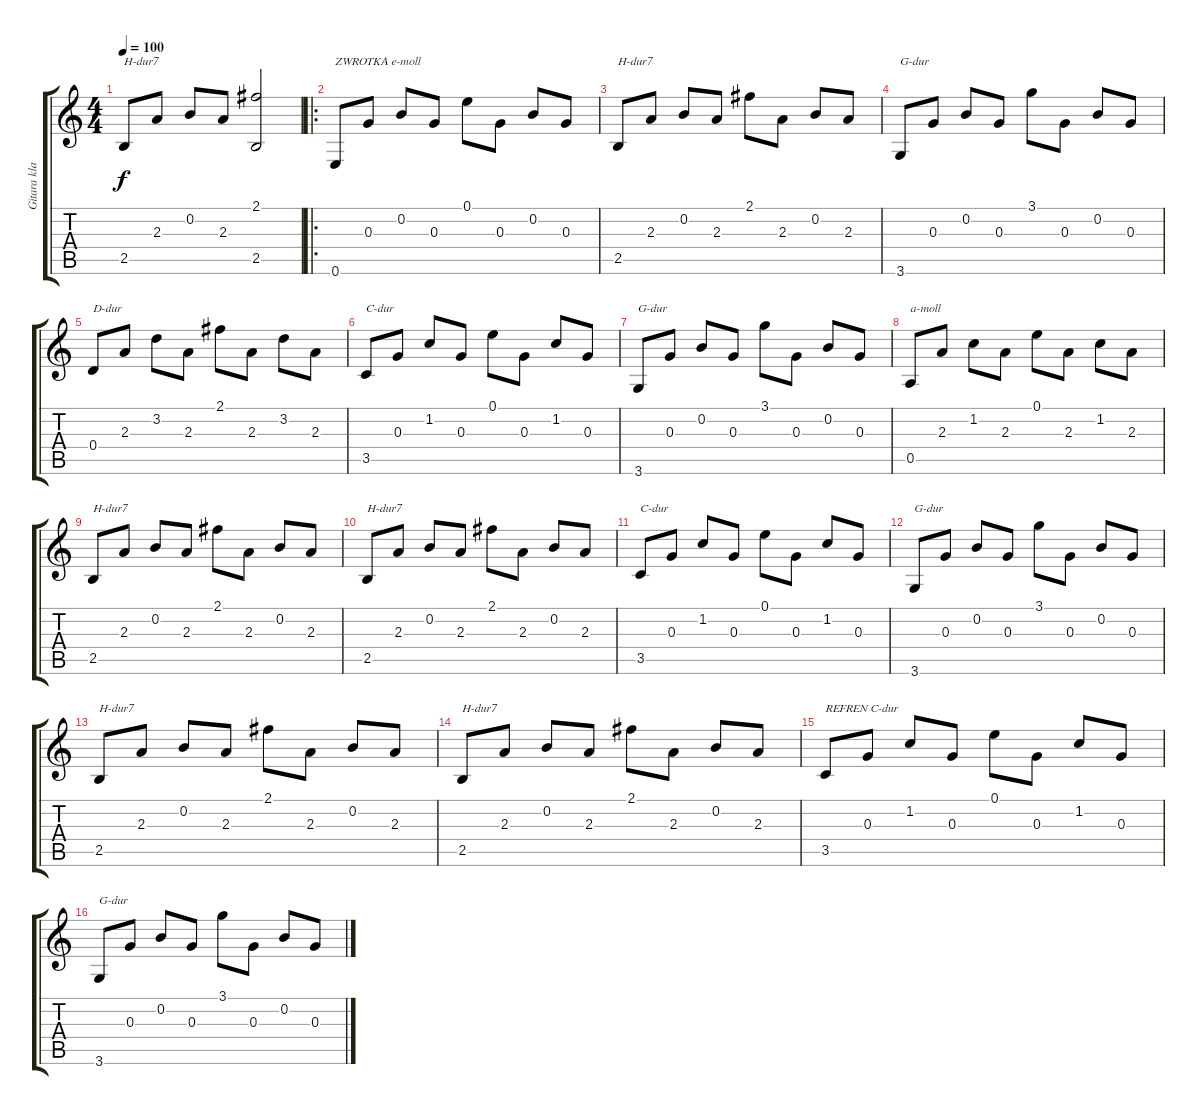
\track ("Gitara klasyczna" "Gitara kla") {instrument acousticguitarnylon}
\staff {score tabs}
\tuning (E4 B3 G3 D3 A2 E2) {hide}
\ts (4 4)
\tempo 100
\clef g2
\ks c
2.5.8{txt "H-dur7" dy f} 2.3.8 0.2.8 2.3.8 (2.1 2.5).2 |
\ro
0.6.8{txt "ZWROTKA e-moll"} 0.3.8 0.2.8 0.3.8 0.1.8 0.3.8 0.2.8 0.3.8 |
2.5.8{txt "H-dur7"} 2.3.8 0.2.8 2.3.8 2.1.8 2.3.8 0.2.8 2.3.8 |
3.6.8{txt "G-dur"} 0.3.8 0.2.8 0.3.8 3.1.8 0.3.8 0.2.8 0.3.8 |
0.4.8{txt "D-dur"} 2.3.8 3.2.8 2.3.8 2.1.8 2.3.8 3.2.8 2.3.8 |
3.5.8{txt "C-dur"} 0.3.8 1.2.8 0.3.8 0.1.8 0.3.8 1.2.8 0.3.8 |
3.6.8{txt "G-dur"} 0.3.8 0.2.8 0.3.8 3.1.8 0.3.8 0.2.8 0.3.8 |
0.5.8{txt "a-moll"} 2.3.8 1.2.8 2.3.8 0.1.8 2.3.8 1.2.8 2.3.8 |
2.5.8{txt "H-dur7"} 2.3.8 0.2.8 2.3.8 2.1.8 2.3.8 0.2.8 2.3.8 |
2.5.8{txt "H-dur7"} 2.3.8 0.2.8 2.3.8 2.1.8 2.3.8 0.2.8 2.3.8 |
3.5.8{txt "C-dur"} 0.3.8 1.2.8 0.3.8 0.1.8 0.3.8 1.2.8 0.3.8 |
3.6.8{txt "G-dur"} 0.3.8 0.2.8 0.3.8 3.1.8 0.3.8 0.2.8 0.3.8 |
2.5.8{txt "H-dur7"} 2.3.8 0.2.8 2.3.8 2.1.8 2.3.8 0.2.8 2.3.8 |
2.5.8{txt "H-dur7"} 2.3.8 0.2.8 2.3.8 2.1.8 2.3.8 0.2.8 2.3.8 |
3.5.8{txt "REFREN C-dur"} 0.3.8 1.2.8 0.3.8 0.1.8 0.3.8 1.2.8 0.3.8 |
3.6.8{txt "G-dur"} 0.3.8 0.2.8 0.3.8 3.1.8 0.3.8 0.2.8 0.3.8
